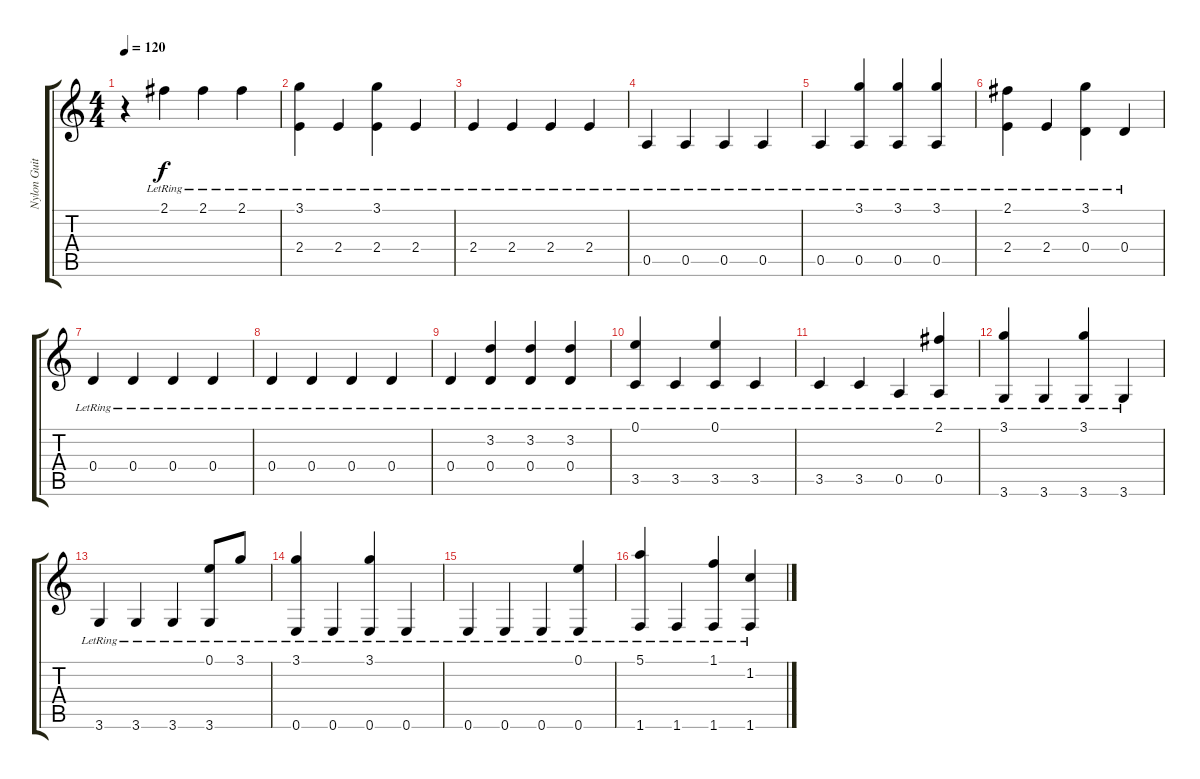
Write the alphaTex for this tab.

\track ("Nylon Guitar" "Nylon Guit") {instrument acousticguitarnylon}
\staff {score tabs}
\tuning (E4 B3 G3 D3 A2 E2) {hide}
\ts (4 4)
\tempo 120
\clef g2
\ks c
r.4{dy f instrument acousticguitarnylon} 2.1{lr}.4 2.1{lr}.4 2.1{lr}.4 |
(3.1{lr} 2.4{lr}).4 2.4{lr}.4 (3.1{lr} 2.4{lr}).4 2.4{lr}.4 |
2.4{lr}.4 2.4{lr}.4 2.4{lr}.4 2.4{lr}.4 |
0.5{lr}.4 0.5{lr}.4 0.5{lr}.4 0.5{lr}.4 |
0.5{lr}.4 (3.1{lr} 0.5{lr}).4 (3.1{lr} 0.5{lr}).4 (3.1{lr} 0.5{lr}).4 |
(2.1{lr} 2.4{lr}).4 2.4{lr}.4 (3.1{lr} 0.4{lr}).4 0.4{lr}.4 |
0.4{lr}.4 0.4{lr}.4 0.4{lr}.4 0.4{lr}.4 |
0.4{lr}.4 0.4{lr}.4 0.4{lr}.4 0.4{lr}.4 |
0.4{lr}.4 (3.2{lr} 0.4{lr}).4 (3.2{lr} 0.4{lr}).4 (3.2{lr} 0.4{lr}).4 |
(0.1{lr} 3.5{lr}).4 3.5{lr}.4 (0.1{lr} 3.5{lr}).4 3.5{lr}.4 |
3.5{lr}.4 3.5{lr}.4 0.5{lr}.4 (2.1{lr} 0.5{lr}).4 |
(3.1{lr} 3.6{lr}).4 3.6{lr}.4 (3.1{lr} 3.6{lr}).4 3.6{lr}.4 |
3.6{lr}.4 3.6{lr}.4 3.6{lr}.4 (0.1{lr} 3.6{lr}).8 3.1{lr}.8 |
(3.1{lr} 0.6{lr}).4 0.6{lr}.4 (3.1{lr} 0.6{lr}).4 0.6{lr}.4 |
0.6{lr}.4 0.6{lr}.4 0.6{lr}.4 (0.1{lr} 0.6{lr}).4 |
(5.1{lr} 1.6{lr}).4 1.6{lr}.4 (1.1{lr} 1.6{lr}).4 (1.2{lr} 1.6{lr}).4
